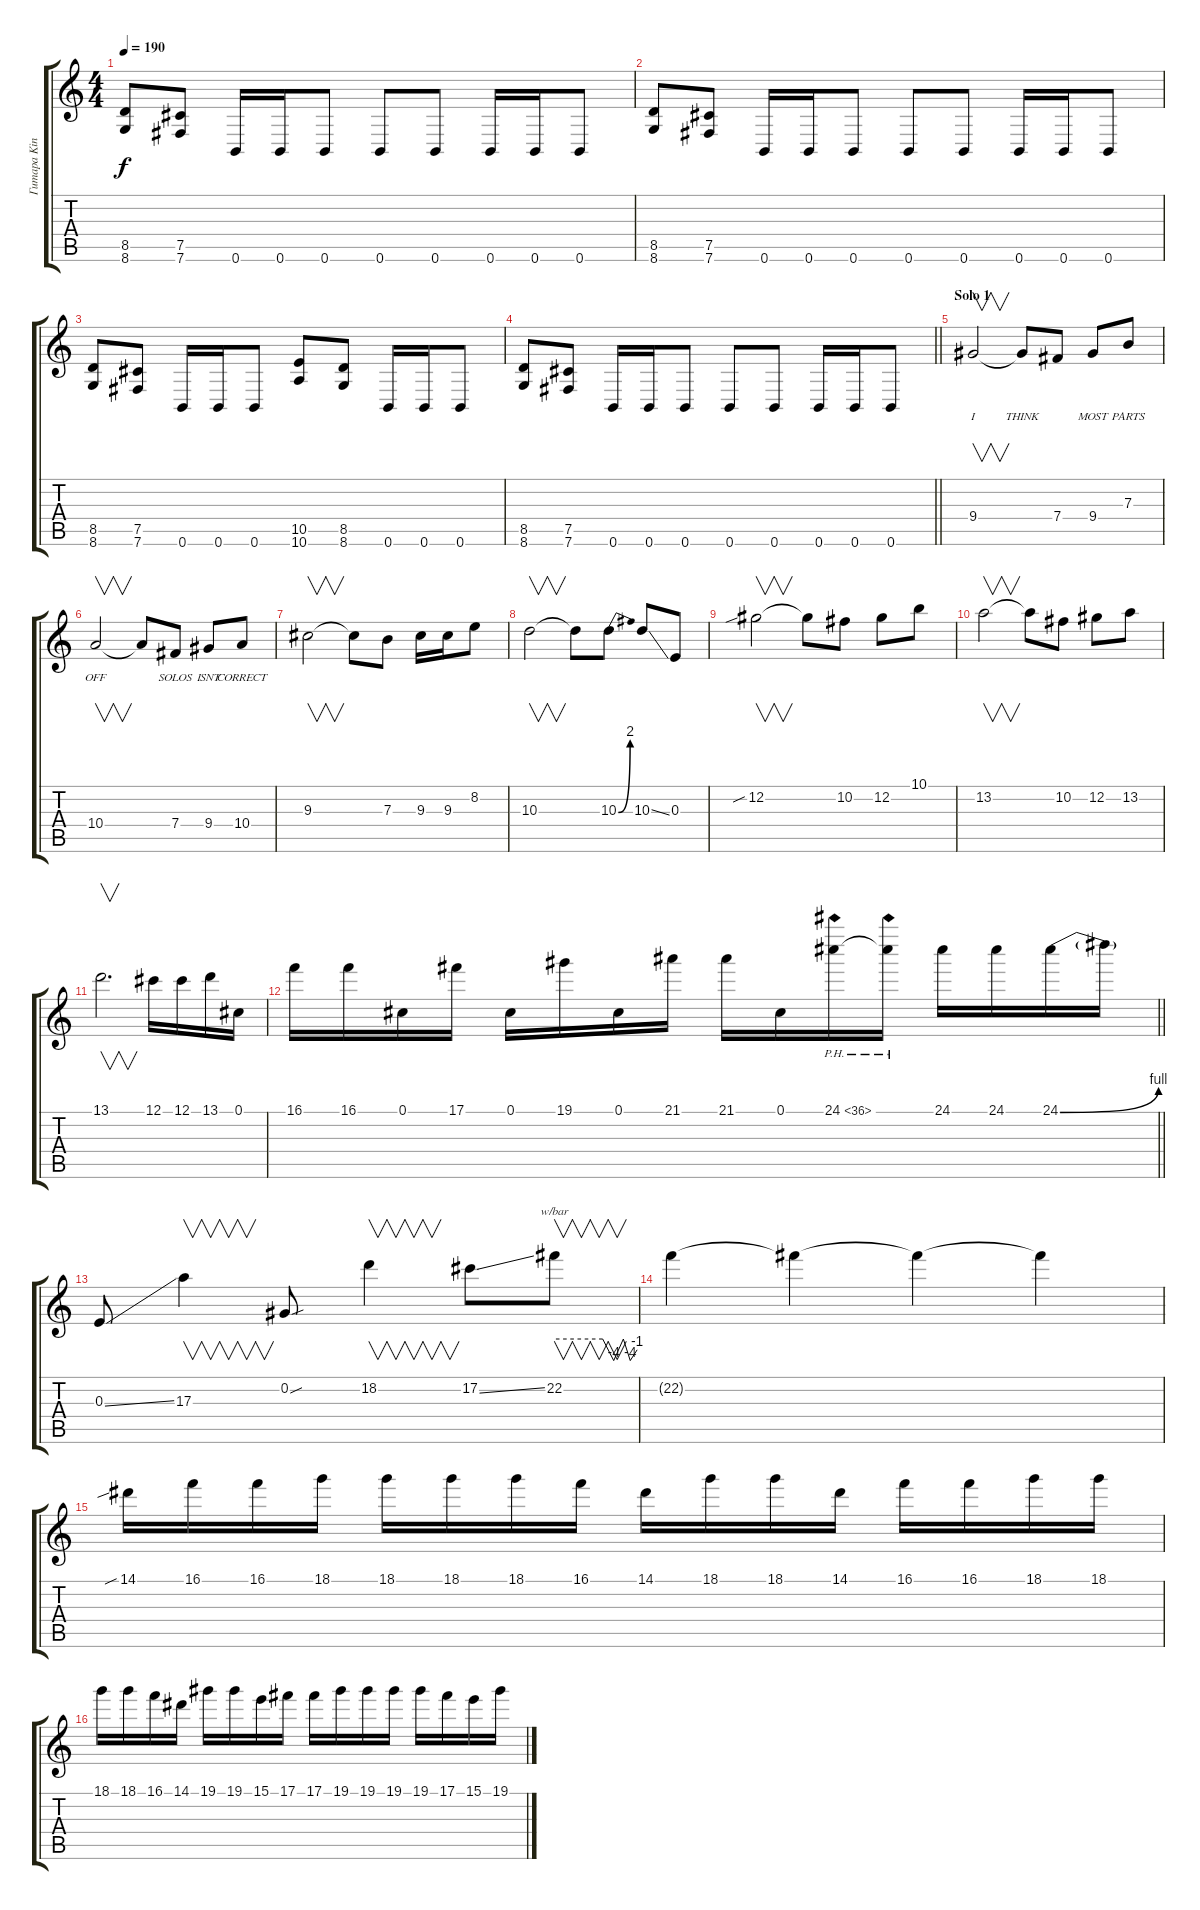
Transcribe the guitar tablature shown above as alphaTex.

\track ("Гитара King" "Гитара Kin") {instrument distortionguitar}
\staff {score tabs}
\tuning (Db4 Ab3 E3 B2 Gb2 B1) {hide}
\ts (4 4)
\tempo 190
\clef g2
\ks c
(8.5 8.6).8{dy f} (7.5 7.6).8 0.6.16 0.6.16 0.6.8 0.6.8 0.6.8 0.6.16 0.6.16 0.6.8 |
(8.5 8.6).8 (7.5 7.6).8 0.6.16 0.6.16 0.6.8 0.6.8 0.6.8 0.6.16 0.6.16 0.6.8 |
(8.5 8.6).8 (7.5 7.6).8 0.6.16 0.6.16 0.6.8 (10.5 10.6).8 (8.5 8.6).8 0.6.16 0.6.16 0.6.8 |
\barLineRight lightlight
(8.5 8.6).8 (7.5 7.6).8 0.6.16 0.6.16 0.6.8 0.6.8 0.6.8 0.6.16 0.6.16 0.6.8 |
\section ("" "Solo 1")
9.4.2{v lyrics (0 "I") lyrics (1 "") lyrics (2 "") lyrics (3 "") lyrics (4 "")} 9.4{t}.8{lyrics (0 "THINK") lyrics (1 "") lyrics (2 "") lyrics (3 "") lyrics (4 "")} 7.4.8{lyrics (0 "") lyrics (1 "") lyrics (2 "") lyrics (3 "") lyrics (4 "")} 9.4.8{lyrics (0 "MOST") lyrics (1 "") lyrics (2 "") lyrics (3 "") lyrics (4 "")} 7.3.8{lyrics (0 "PARTS") lyrics (1 "") lyrics (2 "") lyrics (3 "") lyrics (4 "")} |
10.4.2{v lyrics (0 "OFF") lyrics (1 "") lyrics (2 "") lyrics (3 "") lyrics (4 "")} 10.4{t}.8{lyrics (0 "") lyrics (1 "") lyrics (2 "") lyrics (3 "") lyrics (4 "")} 7.4.8{lyrics (0 "SOLOS") lyrics (1 "") lyrics (2 "") lyrics (3 "") lyrics (4 "")} 9.4.8{lyrics (0 "ISNT") lyrics (1 "") lyrics (2 "") lyrics (3 "") lyrics (4 "")} 10.4.8{lyrics (0 "CORRECT") lyrics (1 "") lyrics (2 "") lyrics (3 "") lyrics (4 "")} |
9.3.2{v} 9.3{t}.8 7.3.8 9.3.16 9.3.16 8.2.8 |
10.3.2{v} 10.3{t}.8 10.3{be (bend 0 0 60 8)}.8 10.3{ss}.8 0.3.8 |
12.2{sib}.2{v} 12.2{t}.8 10.2.8 12.2.8 10.1.8 |
13.2.2{v} 13.2{t}.8 10.2.8 12.2.8 13.2.8 |
13.1.2{v d} 12.1.16 12.1.16 13.1.16 0.1.16 |
\barLineRight lightlight
16.1.16 16.1.16 0.1.16 17.1.16 0.1.16 19.1.16 0.1.16 21.1.16 21.1.16 0.1.16 24.1{ph 12}.16 24.1{ph 12 t}.16 24.1.16 24.1.16 24.1{be (bend 0 0 60 4)}.16 24.1{t}.16 |
0.3{ss}.8 17.3.4{v} 0.2{sou}.8 18.2.4{v} 17.2{ss}.8 22.2.8{v tbe (custom default 0 0 35 0 43 -16 50 0 55 -16 60 -4)} |
22.2{t}.4 22.2{t}.4 22.2{t}.4 22.2{t}.4 |
14.1{sib}.16 16.1.16 16.1.16 18.1.16 18.1.16 18.1.16 18.1.16 16.1.16 14.1.16 18.1.16 18.1.16 14.1.16 16.1.16 16.1.16 18.1.16 18.1.16 |
18.1.16 18.1.16 16.1.16 14.1.16 19.1.16 19.1.16 15.1.16 17.1.16 17.1.16 19.1.16 19.1.16 19.1.16 19.1.16 17.1.16 15.1.16 19.1.16
